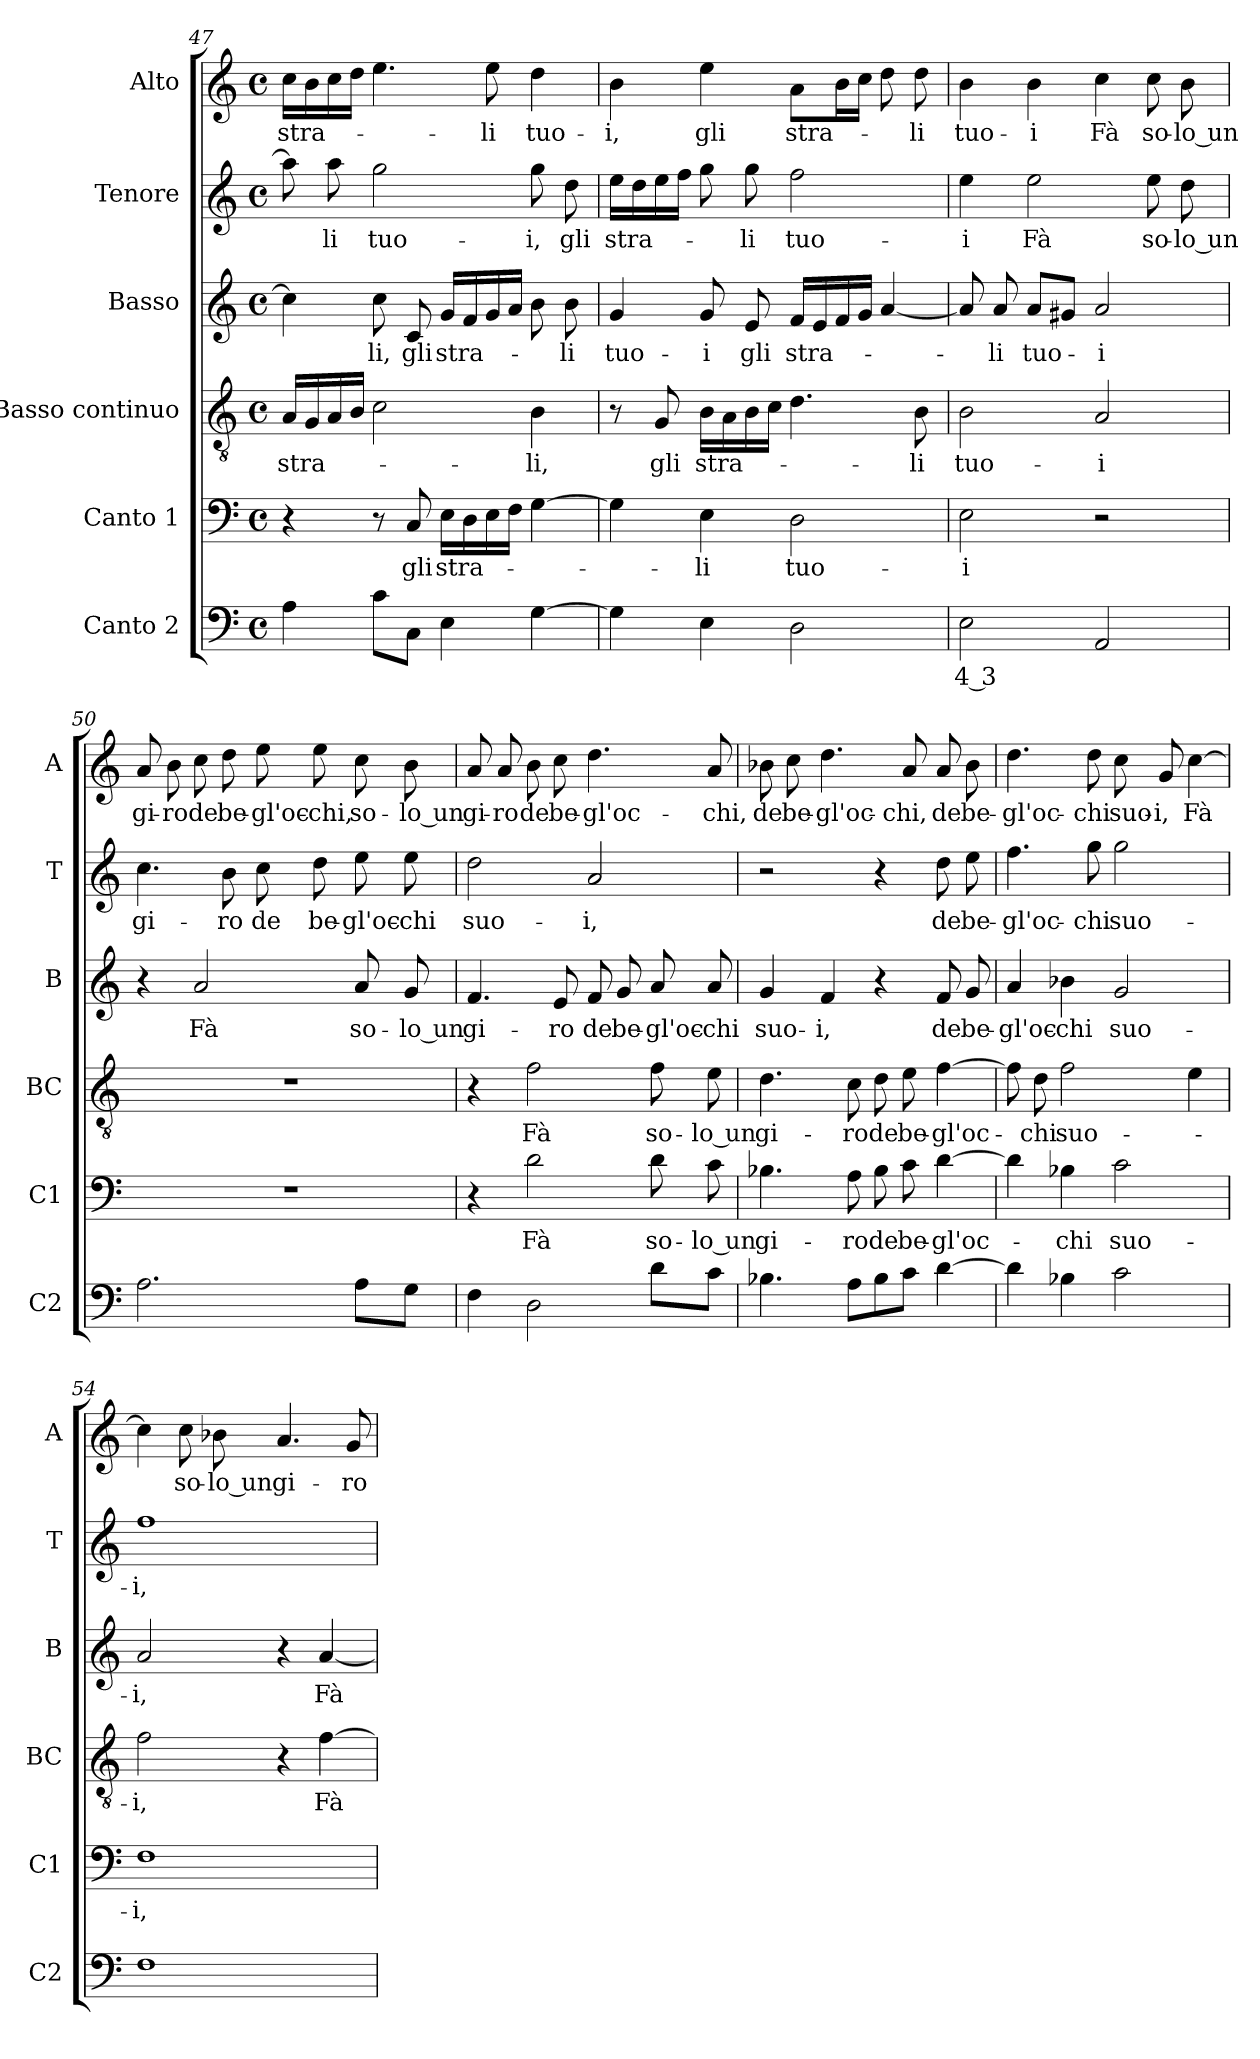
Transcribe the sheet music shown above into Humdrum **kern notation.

**kern	**text	**kern	**text	**kern	**text	**kern	**text	**kern	**text	**kern	**text
*part6	*part6	*part5	*part5	*part4	*part4	*part3	*part3	*part2	*part2	*part1	*part1
*staff6	*staff6	*staff5	*staff5	*staff4	*staff4	*staff3	*staff3	*staff2	*staff2	*staff1	*staff1
*I"Canto 2	*	*I"Canto 1	*	*I"Basso continuo	*	*I"Basso	*	*I"Tenore	*	*I"Alto	*
*I'C2	*	*I'C1	*	*I'BC	*	*I'B	*	*I'T	*	*I'A	*
!!LO:LB:g=z
*clefF4	*	*clefF4	*	*clefGv2	*	*clefG2	*	*clefG2	*	*clefG2	*
*M4/4	*	*M4/4	*	*M4/4	*	*M4/4	*	*M4/4	*	*M4/4	*
*met(c)	*	*met(c)	*	*met(c)	*	*met(c)	*	*met(c)	*	*met(c)	*
=47	=47	=47	=47	=47	=47	=47	=47	=47	=47	=47	=47
!	!	!	!	!	!LO:LY:b	!	!	!	!	!	!LO:LY:b
4A\	.	4r	.	16ALL	stra-	4cc\]	.	8aa\]	.	16ccLL	stra-
.	.	.	.	16G	.	.	.	.	.	16b	.
!	!	!	!	!	!	!	!	!	!LO:LY:b	!	!
.	.	.	.	16A	.	.	.	8aa\	-li	16cc	.
.	.	.	.	16BJJ	.	.	.	.	.	16ddJJ	.
!	!	!	!	!	!	!	!LO:LY:b	!	!LO:LY:b	!	!
8cL	.	8r	.	2c\	.	8cc\	-li,	2gg\	tuo-	4.ee\	.
!	!	!	!LO:LY:b	!	!	!	!LO:LY:b	!	!	!	!
8CJ	.	8C/	gli	.	.	8c/	gli	.	.	.	.
!	!	!	!LO:LY:b	!	!	!	!LO:LY:b	!	!	!	!
4E\	.	16ELL	stra-	.	.	16gLL	stra-	.	.	.	.
.	.	16D	.	.	.	16f	.	.	.	.	.
!	!	!	!	!	!	!	!	!	!	!	!LO:LY:b
.	.	16E	.	.	.	16g	.	.	.	8ee\	-li
.	.	16FJJ	.	.	.	16aJJ	.	.	.	.	.
!	!	!	!	!	!LO:LY:b	!	!	!	!LO:LY:b	!	!LO:LY:b
[4G\	.	[4G\	.	4B\	-li,	8b	.	8gg\	-i,	4dd\	tuo-
!	!	!	!	!	!	!	!LO:LY:b	!	!LO:LY:b	!	!
.	.	.	.	.	.	8b\	-li	8dd\	gli	.	.
=48	=48	=48	=48	=48	=48	=48	=48	=48	=48	=48	=48
!	!	!	!	!	!	!	!LO:LY:b	!	!LO:LY:b	!	!LO:LY:b
4G\]	.	4G\]	.	8r	.	4g/	tuo-	16eeLL	stra-	4b\	-i,
.	.	.	.	.	.	.	.	16dd	.	.	.
!	!	!	!	!	!LO:LY:b	!	!	!	!	!	!
.	.	.	.	8G/	gli	.	.	16ee	.	.	.
.	.	.	.	.	.	.	.	16ffJJ	.	.	.
!	!	!	!LO:LY:b	!	!LO:LY:b	!	!LO:LY:b	!	!	!	!LO:LY:b
4E\	.	4E\	-li	16BLL	stra-	8g/	-i	8gg	.	4ee\	gli
.	.	.	.	16A	.	.	.	.	.	.	.
!	!	!	!	!	!	!	!LO:LY:b	!	!LO:LY:b	!	!
.	.	.	.	16B	.	8e/	gli	8gg\	-li	.	.
.	.	.	.	16cJJ	.	.	.	.	.	.	.
!	!	!	!LO:LY:b	!	!	!	!LO:LY:b	!	!LO:LY:b	!	!LO:LY:b
2D\	.	2D\	tuo-	4.d\	.	16fLL	stra-	2ff\	tuo-	8aL	stra-
.	.	.	.	.	.	16e	.	.	.	.	.
.	.	.	.	.	.	16f	.	.	.	16bL	.
.	.	.	.	.	.	16gJJ	.	.	.	16ccJJ	.
.	.	.	.	.	.	[4a/	.	.	.	8dd	.
!	!	!	!	!	!LO:LY:b	!	!	!	!	!	!LO:LY:b
.	.	.	.	8B\	-li	.	.	.	.	8dd\	-li
=49	=49	=49	=49	=49	=49	=49	=49	=49	=49	=49	=49
!	!LO:LY:b	!	!LO:LY:b	!	!LO:LY:b	!	!	!	!LO:LY:b	!	!LO:LY:b
2E\	4 3	2E\	-i	2B\	tuo-	8a/]	.	4ee\	-i	4b\	tuo-
!	!	!	!	!	!	!	!LO:LY:b	!	!	!	!
.	.	.	.	.	.	8a/	-li	.	.	.	.
!	!	!	!	!	!	!	!LO:LY:b	!	!LO:LY:b	!	!LO:LY:b
.	.	.	.	.	.	8aL	tuo-	2ee\	Fà	4b\	-i
.	.	.	.	.	.	8g#XJ	.	.	.	.	.
!	!	!	!	!	!LO:LY:b	!	!LO:LY:b	!	!	!	!LO:LY:b
2AA/	.	2r	.	2A/	-i	2a/	-i	.	.	4cc\	Fà
!	!	!	!	!	!	!	!	!	!LO:LY:b	!	!LO:LY:b
.	.	.	.	.	.	.	.	8ee\	so-	8cc\	so-
!	!	!	!	!	!	!	!	!	!LO:LY:b	!	!LO:LY:b
.	.	.	.	.	.	.	.	8dd\	lo un	8b\	lo un
=50	=50	=50	=50	=50	=50	=50	=50	=50	=50	=50	=50
!	!	!	!	!	!	!	!	!	!LO:LY:b	!	!LO:LY:b
2.A\	.	1r	.	1r	.	4r	.	4.cc\	gi-	8a/	gi-
!	!	!	!	!	!	!	!	!	!	!	!LO:LY:b
.	.	.	.	.	.	.	.	.	.	8b\	-ro
!	!	!	!	!	!	!	!LO:LY:b	!	!	!	!LO:LY:b
.	.	.	.	.	.	2a/	Fà	.	.	8cc\	de
!	!	!	!	!	!	!	!	!	!LO:LY:b	!	!LO:LY:b
.	.	.	.	.	.	.	.	8b\	-ro	8dd\	be-
!	!	!	!	!	!	!	!	!	!LO:LY:b	!	!LO:LY:b
.	.	.	.	.	.	.	.	8cc\	de	8ee\	-gl'oc-
!	!	!	!	!	!	!	!	!	!LO:LY:b	!	!LO:LY:b
.	.	.	.	.	.	.	.	8dd\	be-	8ee\	-chi,
!	!	!	!	!	!	!	!LO:LY:b	!	!LO:LY:b	!	!LO:LY:b
8AL	.	.	.	.	.	8a/	so-	8ee\	-gl'oc-	8cc\	so-
!	!	!	!	!	!	!	!LO:LY:b	!	!LO:LY:b	!	!LO:LY:b
8GJ	.	.	.	.	.	8g/	lo un	8ee\	-chi	8b\	lo un
!!LO:PB:g=z
=51	=51	=51	=51	=51	=51	=51	=51	=51	=51	=51	=51
!	!	!	!	!	!	!	!LO:LY:b	!	!LO:LY:b	!	!LO:LY:b
4F\	.	4r	.	4r	.	4.f/	gi-	2dd\	suo-	8a/	gi-
!	!	!	!	!	!	!	!	!	!	!	!LO:LY:b
.	.	.	.	.	.	.	.	.	.	8a/	-ro
!	!	!	!LO:LY:b	!	!LO:LY:b	!	!	!	!	!	!LO:LY:b
2D\	.	2d\	Fà	2f\	Fà	.	.	.	.	8b\	de
!	!	!	!	!	!	!	!LO:LY:b	!	!	!	!LO:LY:b
.	.	.	.	.	.	8e/	-ro	.	.	8cc\	be-
!	!	!	!	!	!	!	!LO:LY:b	!	!LO:LY:b	!	!LO:LY:b
.	.	.	.	.	.	8f/	de	2a/	-i,	4.dd\	-gl'oc-
!	!	!	!	!	!	!	!LO:LY:b	!	!	!	!
.	.	.	.	.	.	8g/	be-	.	.	.	.
!	!	!	!LO:LY:b	!	!LO:LY:b	!	!LO:LY:b	!	!	!	!
8dL	.	8d\	so-	8f\	so-	8a/	-gl'oc-	.	.	.	.
!	!	!	!LO:LY:b	!	!LO:LY:b	!	!LO:LY:b	!	!	!	!LO:LY:b
8cJ	.	8c\	lo un	8e\	lo un	8a/	-chi	.	.	8a/	-chi,
=52	=52	=52	=52	=52	=52	=52	=52	=52	=52	=52	=52
!	!	!	!LO:LY:b	!	!LO:LY:b	!	!LO:LY:b	!	!	!	!LO:LY:b
4.B-X\	.	4.B-X\	gi-	4.d\	gi-	4g/	suo-	2r	.	8b-X\	de
!	!	!	!	!	!	!	!	!	!	!	!LO:LY:b
.	.	.	.	.	.	.	.	.	.	8cc\	be-
!	!	!	!	!	!	!	!LO:LY:b	!	!	!	!LO:LY:b
.	.	.	.	.	.	4f/	-i,	.	.	4.dd\	-gl'oc-
!	!	!	!LO:LY:b	!	!LO:LY:b	!	!	!	!	!	!
8AL	.	8A\	-ro	8c\	-ro	.	.	.	.	.	.
!	!	!	!LO:LY:b	!	!LO:LY:b	!	!	!	!	!	!
8B-	.	8B-\	de	8d\	de	4r	.	4r	.	.	.
!	!	!	!LO:LY:b	!	!LO:LY:b	!	!	!	!	!	!LO:LY:b
8cJ	.	8c\	be-	8e\	be-	.	.	.	.	8a/	-chi,
!	!	!	!LO:LY:b	!	!LO:LY:b	!	!LO:LY:b	!	!LO:LY:b	!	!LO:LY:b
[4d\	.	[4d\	-gl'oc-	[4f\	-gl'oc-	8f/	de	8dd\	de	8a/	de
!	!	!	!	!	!	!	!LO:LY:b	!	!LO:LY:b	!	!LO:LY:b
.	.	.	.	.	.	8g/	be-	8ee\	be-	8b-\	be-
=53	=53	=53	=53	=53	=53	=53	=53	=53	=53	=53	=53
!	!	!	!	!	!	!	!LO:LY:b	!	!LO:LY:b	!	!LO:LY:b
4d\]	.	4d\]	.	8f\]	.	4a/	-gl'oc-	4.ff\	-gl'oc-	4.dd\	-gl'oc-
!	!	!	!	!	!LO:LY:b	!	!	!	!	!	!
.	.	.	.	8d\	-chi	.	.	.	.	.	.
!	!	!	!LO:LY:b	!	!LO:LY:b	!	!LO:LY:b	!	!	!	!
4B-X\	.	4B-X\	-chi	2f\	suo-	4b-X\	-chi	.	.	.	.
!	!	!	!	!	!	!	!	!	!LO:LY:b	!	!LO:LY:b
.	.	.	.	.	.	.	.	8gg\	-chi	8dd\	-chi
!	!	!	!LO:LY:b	!	!	!	!LO:LY:b	!	!LO:LY:b	!	!LO:LY:b
2c\	.	2c\	suo-	.	.	2g/	suo-	2gg\	suo-	8cc\	suo-
!	!	!	!	!	!	!	!	!	!	!	!LO:LY:b
.	.	.	.	.	.	.	.	.	.	8g/	-i,
!	!	!	!	!	!	!	!	!	!	!	!LO:LY:b
.	.	.	.	4e\	.	.	.	.	.	[4cc\	Fà
=54	=54	=54	=54	=54	=54	=54	=54	=54	=54	=54	=54
!	!	!	!LO:LY:b	!	!LO:LY:b	!	!LO:LY:b	!	!LO:LY:b	!	!
1F	.	1F	-i,	2f\	-i,	2a/	-i,	1ff	-i,	4cc\]	.
!	!	!	!	!	!	!	!	!	!	!	!LO:LY:b
.	.	.	.	.	.	.	.	.	.	8cc\	so-
!	!	!	!	!	!	!	!	!	!	!	!LO:LY:b
.	.	.	.	.	.	.	.	.	.	8b-X\	lo un
!	!	!	!	!	!	!	!	!	!	!	!LO:LY:b
.	.	.	.	4r	.	4r	.	.	.	4.a/	gi-
!	!	!	!	!	!LO:LY:b	!	!LO:LY:b	!	!	!	!
.	.	.	.	[4f\	Fà	[4a/	Fà	.	.	.	.
!	!	!	!	!	!	!	!	!	!	!	!LO:LY:b
.	.	.	.	.	.	.	.	.	.	8g/	-ro
=	=	=	=	=	=	=	=	=	=	=	=
*-	*-	*-	*-	*-	*-	*-	*-	*-	*-	*-	*-
